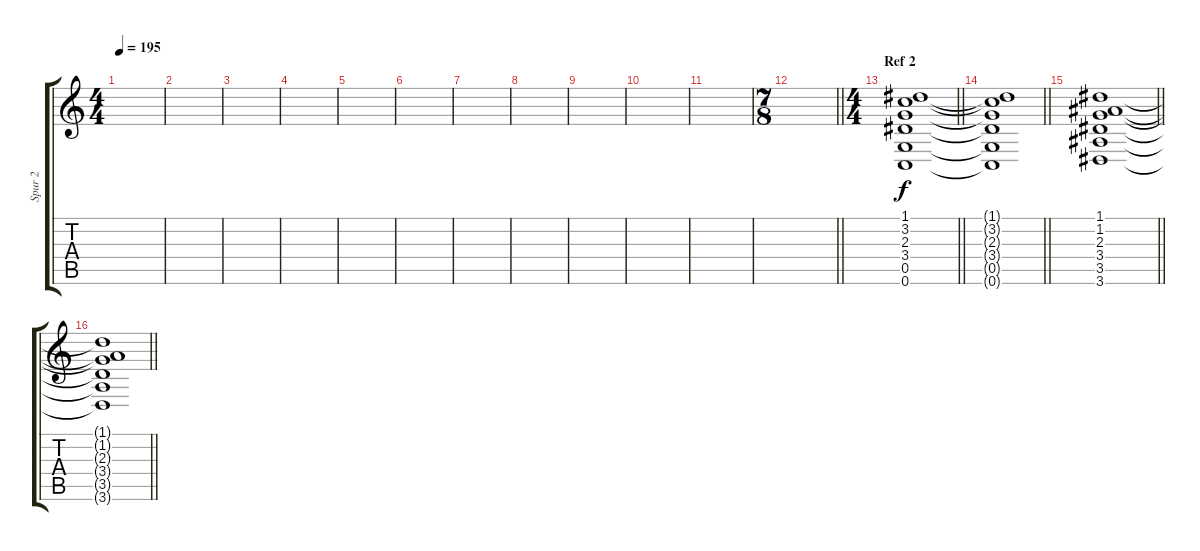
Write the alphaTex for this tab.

\track ("Spur 2" "Spur 2") {instrument stringensemble2}
\staff {score tabs}
\tuning (D5 A4 F4 C4 G3 C3) {hide}
\ts (4 4)
\tempo 195
\clef g2
\ks c
|
|
|
|
|
|
|
|
|
|
|
\ts (7 8)
\barLineRight lightlight
|
\ts (4 4)
\section ("" "Ref 2")
\barLineRight lightlight
(1.1 3.2 2.3 3.4 0.5 0.6).1 |
\barLineRight lightlight
(1.1{t} 3.2{t} 2.3{t} 3.4{t} 0.5{t} 0.6{t}).1 |
\barLineRight lightlight
(1.1 1.2 2.3 3.4 3.5 3.6).1 |
\barLineRight lightlight
(1.1{t} 1.2{t} 2.3{t} 3.4{t} 3.5{t} 3.6{t}).1
